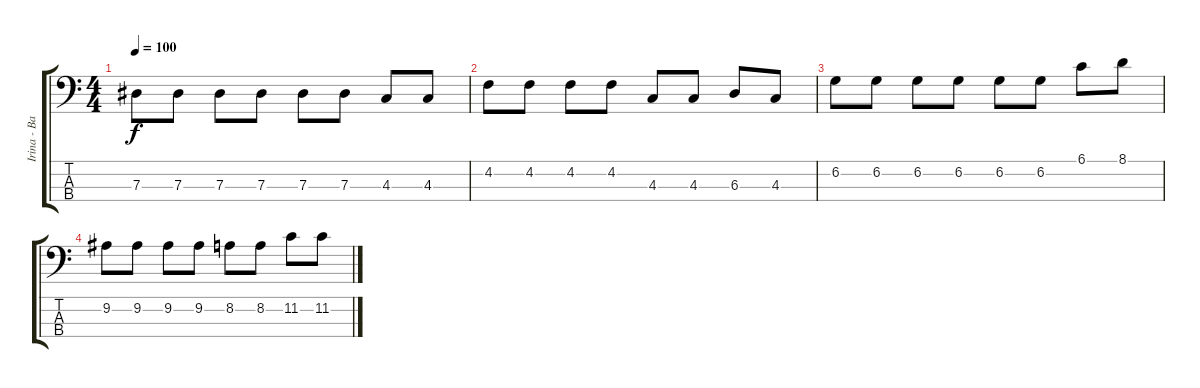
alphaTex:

\track ("Irina - Bass" "Irina - Ba") {instrument electricbassfinger}
\staff {score tabs}
\tuning (Gb2 Db2 Ab1 Db1) {hide}
\ts (4 4)
\tempo 100
\clef f4
\ks c
7.3.8{dy f} 7.3.8 7.3.8 7.3.8 7.3.8 7.3.8 4.3.8 4.3.8 |
4.2.8 4.2.8 4.2.8 4.2.8 4.3.8 4.3.8 6.3.8 4.3.8 |
6.2.8 6.2.8 6.2.8 6.2.8 6.2.8 6.2.8 6.1.8 8.1.8 |
9.2.8 9.2.8 9.2.8 9.2.8 8.2.8 8.2.8 11.2.8 11.2.8
